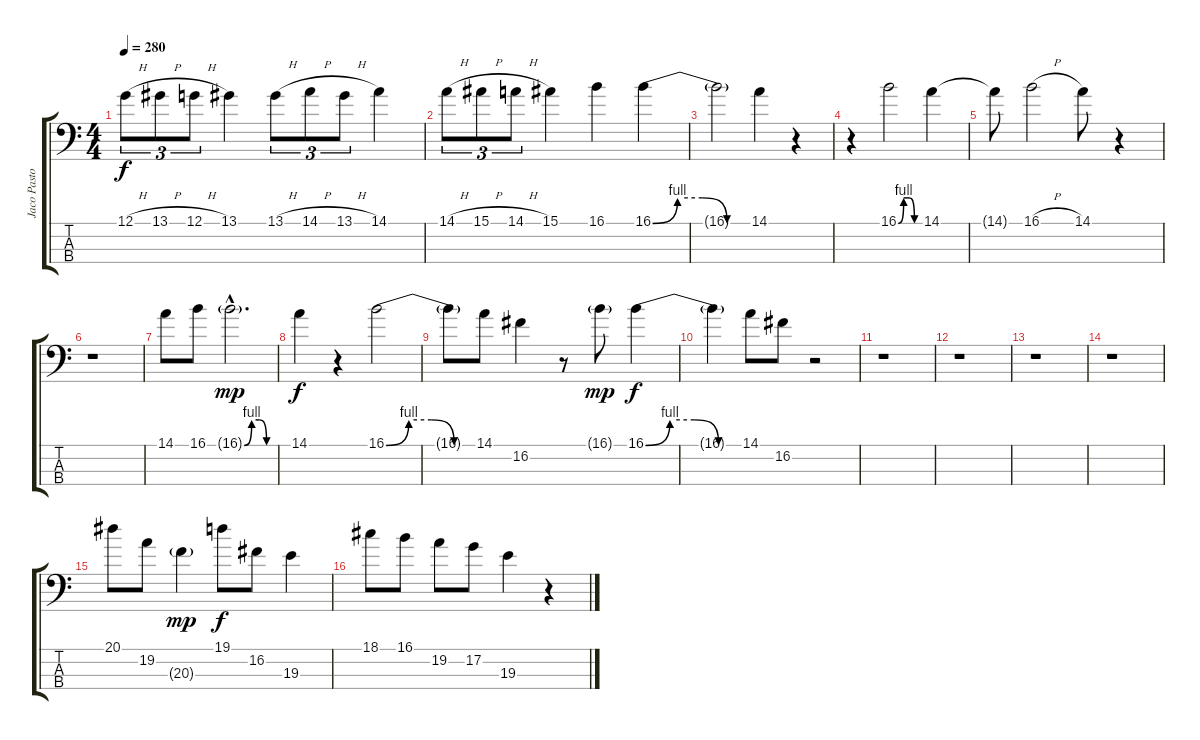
\track ("Jaco Pastorius" "Jaco Pasto") {instrument fretlessbass}
\staff {score tabs}
\tuning (G2 D2 A1 E1) {hide}
\ts (4 4)
\tempo 280
\clef f4
\ks c
12.1{h}.8{tu (3 2) dy f} 13.1{h}.8{tu (3 2)} 12.1{h}.8{tu (3 2)} 13.1.4 13.1{h}.8{tu (3 2)} 14.1{h}.8{tu (3 2)} 13.1{h}.8{tu (3 2)} 14.1.4 |
14.1{h}.8{tu (3 2)} 15.1{h}.8{tu (3 2)} 14.1{h}.8{tu (3 2)} 15.1.4 16.1.4 16.1{be (custom 0 0 15 4 30 4 45 0 60 0)}.4 |
16.1{t}.2 14.1.4 r.4 |
r.4 16.1{be (custom 0 0 15 4 30 4 45 0 60 0)}.2 14.1.4 |
14.1{t}.8 16.1{h}.2 14.1.8 r.4 |
r.1 |
14.1.8 16.1.8 16.1{be (custom 0 0 15 4 30 4 45 0 60 0) g hac}.2{d dy mp} |
14.1.4{dy f} r.4 16.1{be (custom 0 0 15 4 30 4 45 0 60 0)}.2 |
16.1{t}.8 14.1.8 16.2.4 r.8 16.1{g}.8{dy mp} 16.1{be (custom 0 0 15 4 30 4 45 0 60 0)}.4{dy f} |
16.1{t}.4 14.1.8 16.2.8 r.2 |
r.1 |
r.1 |
r.1 |
r.1 |
20.1.8 19.2.8 20.3{g}.4{dy mp} 19.1.8{dy f} 16.2.8 19.3.4 |
18.1.8 16.1.8 19.2.8 17.2.8 19.3.4 r.4
